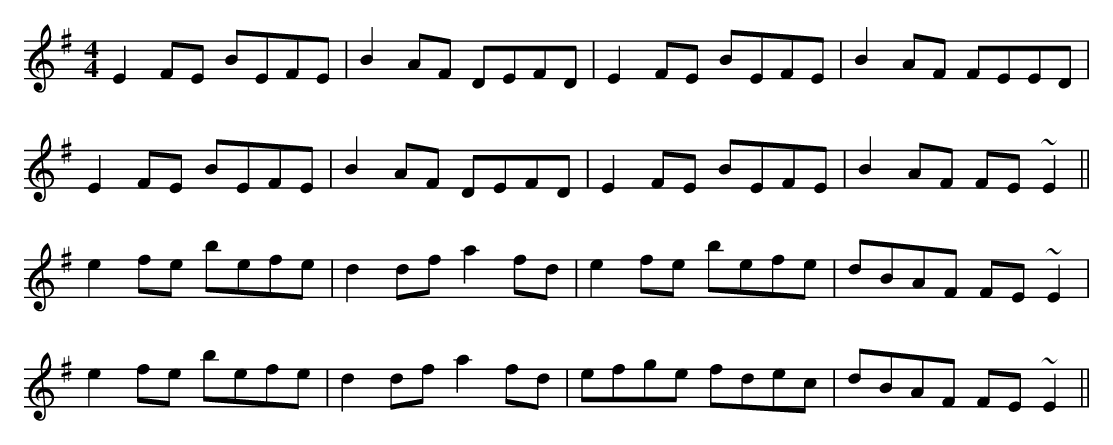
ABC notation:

X:1
M:4/4
K:Ador
E2FE BEFE|B2AF DEFD|E2FE BEFE|B2AF FEED|
E2FE BEFE|B2AF DEFD|E2FE BEFE|B2AF FE~E2||
e2fe befe|d2df a2fd|e2fe befe|dBAF FE~E2|
e2fe befe|d2df a2fd|efge fdec|dBAF FE~E2||
